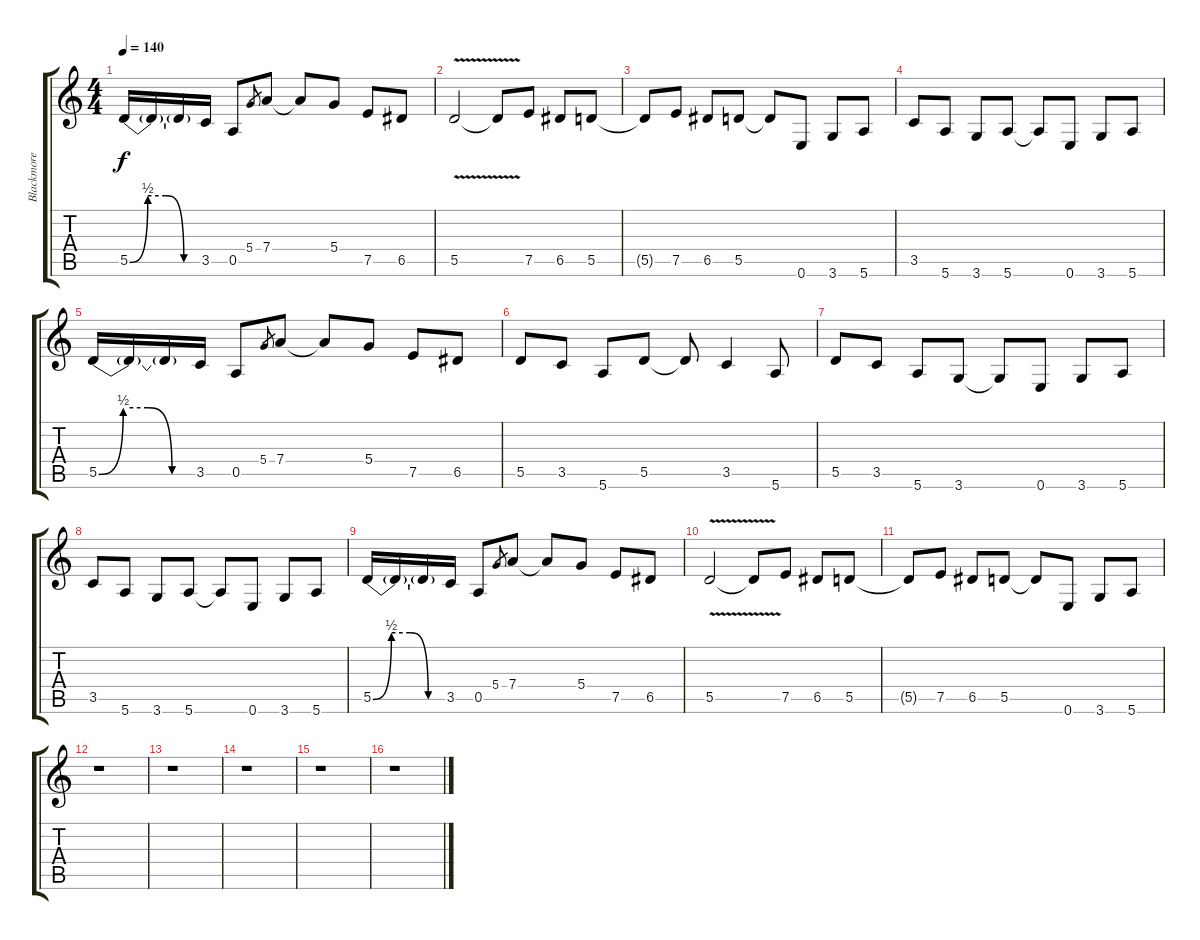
\track ("Blackmore" "Blackmore") {instrument distortionguitar}
\staff {score tabs}
\tuning (E4 B3 G3 D3 A2 E2) {hide}
\ts (4 4)
\tempo 140
\clef g2
\ks c
5.5{be (custom 0 0 15 2 30 2 45 0 60 0)}.16{dy f} 5.5{t}.16 5.5{t}.16 3.5.16 0.5.8 5.4.8{gr} 7.4.8 7.4{t}.8 5.4.8 7.5.8 6.5.8 |
5.5{v}.2 5.5{t}.8 7.5.8 6.5.8 5.5.8 |
5.5{t}.8 7.5.8 6.5.8 5.5.8 5.5{t}.8 0.6.8 3.6.8 5.6.8 |
3.5.8 5.6.8 3.6.8 5.6.8 5.6{t}.8 0.6.8 3.6.8 5.6.8 |
5.5{be (custom 0 0 15 2 30 2 45 0 60 0)}.16 5.5{t}.16 5.5{t}.16 3.5.16 0.5.8 5.4.8{gr} 7.4.8 7.4{t}.8 5.4.8 7.5.8 6.5.8 |
5.5.8 3.5.8 5.6.8 5.5.8 5.5{t}.8 3.5.4 5.6.8 |
5.5.8 3.5.8 5.6.8 3.6.8 3.6{t}.8 0.6.8 3.6.8 5.6.8 |
3.5.8 5.6.8 3.6.8 5.6.8 5.6{t}.8 0.6.8 3.6.8 5.6.8 |
5.5{be (custom 0 0 15 2 30 2 45 0 60 0)}.16 5.5{t}.16 5.5{t}.16 3.5.16 0.5.8 5.4.8{gr} 7.4.8 7.4{t}.8 5.4.8 7.5.8 6.5.8 |
5.5{v}.2 5.5{t}.8 7.5.8 6.5.8 5.5.8 |
5.5{t}.8 7.5.8 6.5.8 5.5.8 5.5{t}.8 0.6.8 3.6.8 5.6.8 |
r.1 |
r.1 |
r.1 |
r.1 |
r.1
